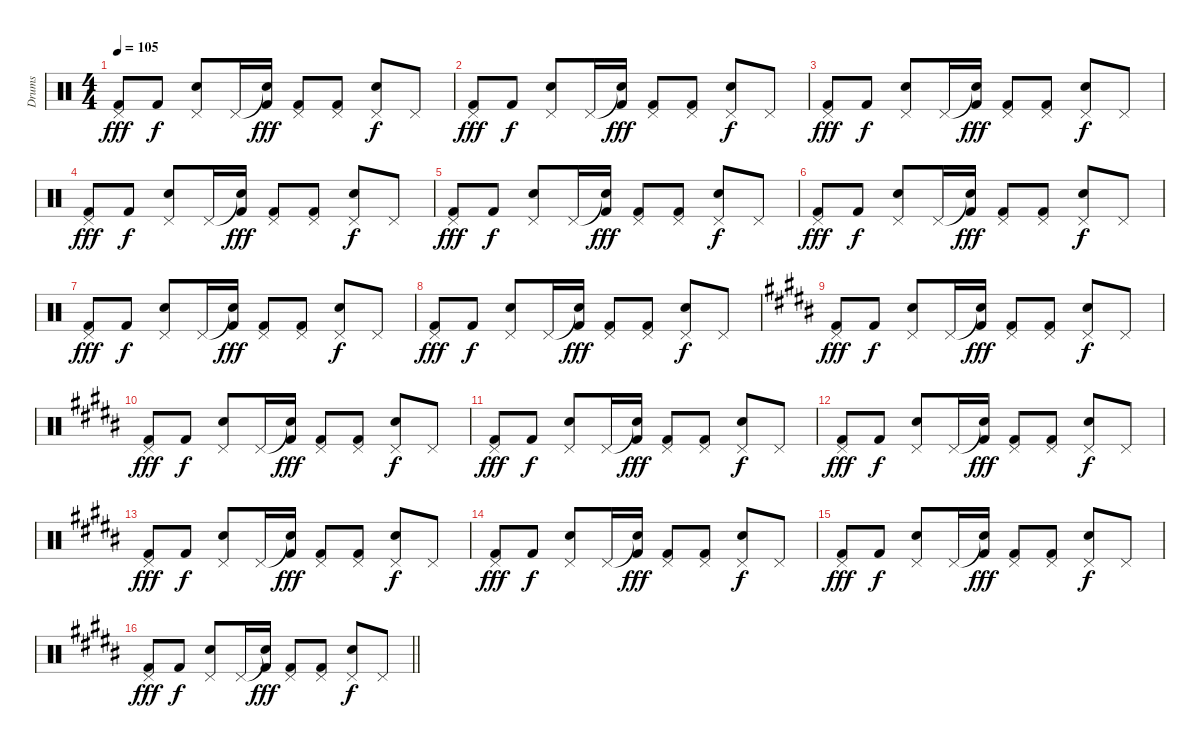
\track ("Drums" "Drums") {instrument percussion}
\staff {score}
\articulation defaults
\ts (4 4)
\tempo 105
\clef neutral
\ks c
("Pedal Hi-Hat (hit)" "Kick (hit) 2").8{dy fff} "Kick (hit) 2".8{dy f} ("Pedal Hi-Hat (hit)" "Snare (hit) 2").8 "Pedal Hi-Hat (hit)".16 ("Snare (hit)"{t} "Kick (hit) 2").16{dy fff} ("Pedal Hi-Hat (hit)" "Kick (hit) 2").8 ("Pedal Hi-Hat (hit)" "Kick (hit) 2").8 ("Pedal Hi-Hat (hit)" "Snare (hit) 2").8{dy f} "Pedal Hi-Hat (hit)".8 |
("Pedal Hi-Hat (hit)" "Kick (hit) 2").8{dy fff} "Kick (hit) 2".8{dy f} ("Pedal Hi-Hat (hit)" "Snare (hit) 2").8 "Pedal Hi-Hat (hit)".16 ("Snare (hit)"{t} "Kick (hit) 2").16{dy fff} ("Pedal Hi-Hat (hit)" "Kick (hit) 2").8 ("Pedal Hi-Hat (hit)" "Kick (hit) 2").8 ("Pedal Hi-Hat (hit)" "Snare (hit) 2").8{dy f} "Pedal Hi-Hat (hit)".8 |
("Pedal Hi-Hat (hit)" "Kick (hit) 2").8{dy fff} "Kick (hit) 2".8{dy f} ("Pedal Hi-Hat (hit)" "Snare (hit) 2").8 "Pedal Hi-Hat (hit)".16 ("Snare (hit)"{t} "Kick (hit) 2").16{dy fff} ("Pedal Hi-Hat (hit)" "Kick (hit) 2").8 ("Pedal Hi-Hat (hit)" "Kick (hit) 2").8 ("Pedal Hi-Hat (hit)" "Snare (hit) 2").8{dy f} "Pedal Hi-Hat (hit)".8 |
("Pedal Hi-Hat (hit)" "Kick (hit) 2").8{dy fff} "Kick (hit) 2".8{dy f} ("Pedal Hi-Hat (hit)" "Snare (hit) 2").8 "Pedal Hi-Hat (hit)".16 ("Snare (hit)"{t} "Kick (hit) 2").16{dy fff} ("Pedal Hi-Hat (hit)" "Kick (hit) 2").8 ("Pedal Hi-Hat (hit)" "Kick (hit) 2").8 ("Pedal Hi-Hat (hit)" "Snare (hit) 2").8{dy f} "Pedal Hi-Hat (hit)".8 |
("Pedal Hi-Hat (hit)" "Kick (hit) 2").8{dy fff} "Kick (hit) 2".8{dy f} ("Pedal Hi-Hat (hit)" "Snare (hit) 2").8 "Pedal Hi-Hat (hit)".16 ("Snare (hit)"{t} "Kick (hit) 2").16{dy fff} ("Pedal Hi-Hat (hit)" "Kick (hit) 2").8 ("Pedal Hi-Hat (hit)" "Kick (hit) 2").8 ("Pedal Hi-Hat (hit)" "Snare (hit) 2").8{dy f} "Pedal Hi-Hat (hit)".8 |
("Pedal Hi-Hat (hit)" "Kick (hit) 2").8{dy fff} "Kick (hit) 2".8{dy f} ("Pedal Hi-Hat (hit)" "Snare (hit) 2").8 "Pedal Hi-Hat (hit)".16 ("Snare (hit)"{t} "Kick (hit) 2").16{dy fff} ("Pedal Hi-Hat (hit)" "Kick (hit) 2").8 ("Pedal Hi-Hat (hit)" "Kick (hit) 2").8 ("Pedal Hi-Hat (hit)" "Snare (hit) 2").8{dy f} "Pedal Hi-Hat (hit)".8 |
("Pedal Hi-Hat (hit)" "Kick (hit) 2").8{dy fff} "Kick (hit) 2".8{dy f} ("Pedal Hi-Hat (hit)" "Snare (hit) 2").8 "Pedal Hi-Hat (hit)".16 ("Snare (hit)"{t} "Kick (hit) 2").16{dy fff} ("Pedal Hi-Hat (hit)" "Kick (hit) 2").8 ("Pedal Hi-Hat (hit)" "Kick (hit) 2").8 ("Pedal Hi-Hat (hit)" "Snare (hit) 2").8{dy f} "Pedal Hi-Hat (hit)".8 |
("Pedal Hi-Hat (hit)" "Kick (hit) 2").8{dy fff} "Kick (hit) 2".8{dy f} ("Pedal Hi-Hat (hit)" "Snare (hit) 2").8 "Pedal Hi-Hat (hit)".16 ("Snare (hit)"{t} "Kick (hit) 2").16{dy fff} ("Pedal Hi-Hat (hit)" "Kick (hit) 2").8 ("Pedal Hi-Hat (hit)" "Kick (hit) 2").8 ("Pedal Hi-Hat (hit)" "Snare (hit) 2").8{dy f} "Pedal Hi-Hat (hit)".8 |
\ks b
("Pedal Hi-Hat (hit)" "Kick (hit) 2").8{dy fff} "Kick (hit) 2".8{dy f} ("Pedal Hi-Hat (hit)" "Snare (hit) 2").8 "Pedal Hi-Hat (hit)".16 ("Snare (hit)"{t} "Kick (hit) 2").16{dy fff} ("Pedal Hi-Hat (hit)" "Kick (hit) 2").8 ("Pedal Hi-Hat (hit)" "Kick (hit) 2").8 ("Pedal Hi-Hat (hit)" "Snare (hit) 2").8{dy f} "Pedal Hi-Hat (hit)".8 |
("Pedal Hi-Hat (hit)" "Kick (hit) 2").8{dy fff} "Kick (hit) 2".8{dy f} ("Pedal Hi-Hat (hit)" "Snare (hit) 2").8 "Pedal Hi-Hat (hit)".16 ("Snare (hit)"{t} "Kick (hit) 2").16{dy fff} ("Pedal Hi-Hat (hit)" "Kick (hit) 2").8 ("Pedal Hi-Hat (hit)" "Kick (hit) 2").8 ("Pedal Hi-Hat (hit)" "Snare (hit) 2").8{dy f} "Pedal Hi-Hat (hit)".8 |
("Pedal Hi-Hat (hit)" "Kick (hit) 2").8{dy fff} "Kick (hit) 2".8{dy f} ("Pedal Hi-Hat (hit)" "Snare (hit) 2").8 "Pedal Hi-Hat (hit)".16 ("Snare (hit)"{t} "Kick (hit) 2").16{dy fff} ("Pedal Hi-Hat (hit)" "Kick (hit) 2").8 ("Pedal Hi-Hat (hit)" "Kick (hit) 2").8 ("Pedal Hi-Hat (hit)" "Snare (hit) 2").8{dy f} "Pedal Hi-Hat (hit)".8 |
("Pedal Hi-Hat (hit)" "Kick (hit) 2").8{dy fff} "Kick (hit) 2".8{dy f} ("Pedal Hi-Hat (hit)" "Snare (hit) 2").8 "Pedal Hi-Hat (hit)".16 ("Snare (hit)"{t} "Kick (hit) 2").16{dy fff} ("Pedal Hi-Hat (hit)" "Kick (hit) 2").8 ("Pedal Hi-Hat (hit)" "Kick (hit) 2").8 ("Pedal Hi-Hat (hit)" "Snare (hit) 2").8{dy f} "Pedal Hi-Hat (hit)".8 |
("Pedal Hi-Hat (hit)" "Kick (hit) 2").8{dy fff} "Kick (hit) 2".8{dy f} ("Pedal Hi-Hat (hit)" "Snare (hit) 2").8 "Pedal Hi-Hat (hit)".16 ("Snare (hit)"{t} "Kick (hit) 2").16{dy fff} ("Pedal Hi-Hat (hit)" "Kick (hit) 2").8 ("Pedal Hi-Hat (hit)" "Kick (hit) 2").8 ("Pedal Hi-Hat (hit)" "Snare (hit) 2").8{dy f} "Pedal Hi-Hat (hit)".8 |
("Pedal Hi-Hat (hit)" "Kick (hit) 2").8{dy fff} "Kick (hit) 2".8{dy f} ("Pedal Hi-Hat (hit)" "Snare (hit) 2").8 "Pedal Hi-Hat (hit)".16 ("Snare (hit)"{t} "Kick (hit) 2").16{dy fff} ("Pedal Hi-Hat (hit)" "Kick (hit) 2").8 ("Pedal Hi-Hat (hit)" "Kick (hit) 2").8 ("Pedal Hi-Hat (hit)" "Snare (hit) 2").8{dy f} "Pedal Hi-Hat (hit)".8 |
("Pedal Hi-Hat (hit)" "Kick (hit) 2").8{dy fff} "Kick (hit) 2".8{dy f} ("Pedal Hi-Hat (hit)" "Snare (hit) 2").8 "Pedal Hi-Hat (hit)".16 ("Snare (hit)"{t} "Kick (hit) 2").16{dy fff} ("Pedal Hi-Hat (hit)" "Kick (hit) 2").8 ("Pedal Hi-Hat (hit)" "Kick (hit) 2").8 ("Pedal Hi-Hat (hit)" "Snare (hit) 2").8{dy f} "Pedal Hi-Hat (hit)".8 |
\barLineRight lightlight
("Pedal Hi-Hat (hit)" "Kick (hit) 2").8{dy fff} "Kick (hit) 2".8{dy f} ("Pedal Hi-Hat (hit)" "Snare (hit) 2").8 "Pedal Hi-Hat (hit)".16 ("Snare (hit)"{t} "Kick (hit) 2").16{dy fff} ("Pedal Hi-Hat (hit)" "Kick (hit) 2").8 ("Pedal Hi-Hat (hit)" "Kick (hit) 2").8 ("Pedal Hi-Hat (hit)" "Snare (hit) 2").8{dy f} "Pedal Hi-Hat (hit)".8
